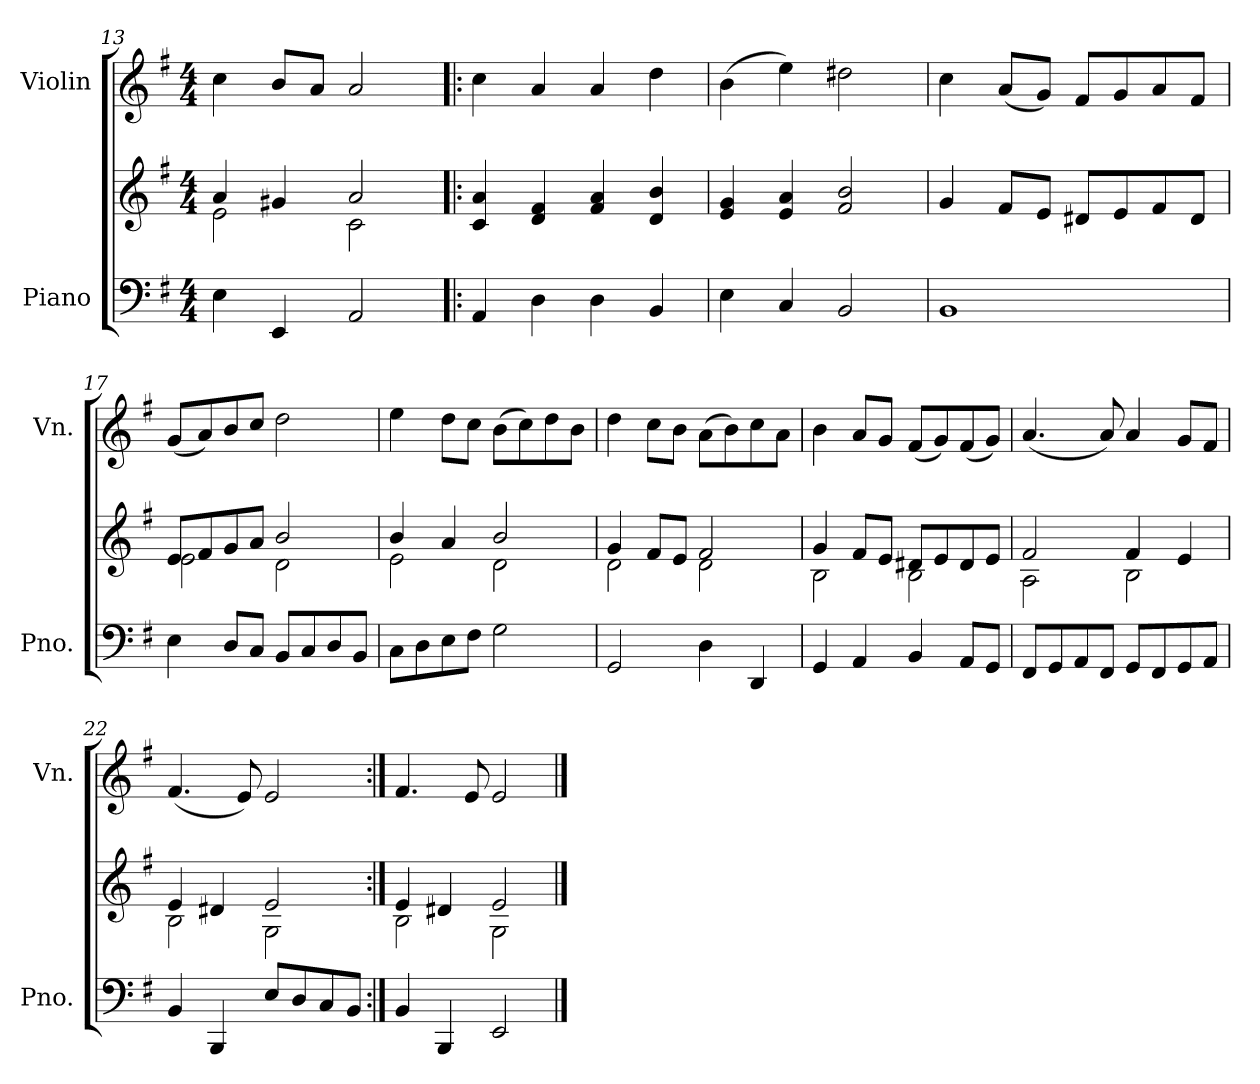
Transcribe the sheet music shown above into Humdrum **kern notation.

**kern	**kern	**kern
*part2	*part2	*part1
*staff3	*staff2	*staff1
*I"Piano	*	*I"Violin
*I'Pno.	*	*I'Vn.
*clefF4	*clefG2	*clefG2
*k[f#]	*k[f#]	*k[f#]
*G:	*G:	*G:
*M4/4	*M4/4	*M4/4
=13	=13	=13
*	*^	*
4E\	4a/	2e\	4cc\
4EE/	4g#X/	.	8b/L
.	.	.	8a/J
2AA/	2a/	2c\	2a/
*	*v	*v	*
=14!|:	=14!|:	=14!|:
4AA/	4c/ 4a/	4cc\
4D\	4d/ 4f#/	4a/
4D\	4f#/ 4a/	4a/
4BB/	4d/ 4b/	4dd\
!!LO:PB:g=z
=15	=15	=15
4E\	4e/ 4g/	(>4b\
4C/	4e/ 4a/	4ee\)
2BB/	2f#/ 2b/	2dd#X\
=16	=16	=16
1BB	4g/	4cc\
.	8f#/L	(<8a/L
.	8e/J	8g/J)
.	8d#X/L	8f#/L
.	8e/	8g/
.	8f#/	8a/
.	8d#/J	8f#/J
=17	=17	=17
*	*^	*
4E\	8e/L	2e\	(<8g/L
.	8f#/	.	8a/)
8D/L	8g/	.	8b/
8C/J	8a/J	.	8cc/J
8BB/L	2b/	2d\	2dd\
8C/	.	.	.
8D/	.	.	.
8BB/J	.	.	.
=18	=18	=18	=18
8C\L	4b/	2e\	4ee\
8D\	.	.	.
8E\	4a/	.	8dd\L
8F#\J	.	.	8cc\J
2G\	2b/	2d\	(>8b\L
.	.	.	8cc\)
.	.	.	8dd\
.	.	.	8b\J
!!LO:LB:g=z
=19	=19	=19	=19
2GG/	4g/	2d\	4dd\
.	8f#/L	.	8cc\L
.	8e/J	.	8b\J
4D\	2f#/	2d\	(<8a\L
.	.	.	8b\)
4DD/	.	.	8cc\
.	.	.	8a\J
=20	=20	=20	=20
4GG/	4g/	2B\	4b\
4AA/	8f#/L	.	8a/L
.	8e/J	.	8g/J
4BB/	8d#X/L	2B\	(<8f#/L
.	8e/	.	8g/)
8AA/L	8d#/	.	(<8f#/
8GG/J	8e/J	.	8g/J)
=21	=21	=21	=21
8FF#/L	2f#/	2A\	(<4.a/
8GG/	.	.	.
8AA/	.	.	.
8FF#/J	.	.	8a/)
8GG/L	4f#/	2B\	4a/
8FF#/	.	.	.
8GG/	4e/	.	8g/L
8AA/J	.	.	8f#/J
=22	=22	=22	=22
4BB/	4e/	2B\	(<4.f#/
4BBB/	4d#X/	.	.
.	.	.	8e/)
8E/L	2e/	2G\	2e/
8D/	.	.	.
8C/	.	.	.
8BB/J	.	.	.
!!LO:LB:g=z
=23:|!	=23:|!	=23:|!	=23:|!
4BB/	4e/	2B\	4.f#/
4BBB/	4d#X/	.	.
.	.	.	8e/
2EE/	2e/	2G\	2e/
*	*v	*v	*
==	==	==
*-	*-	*-
